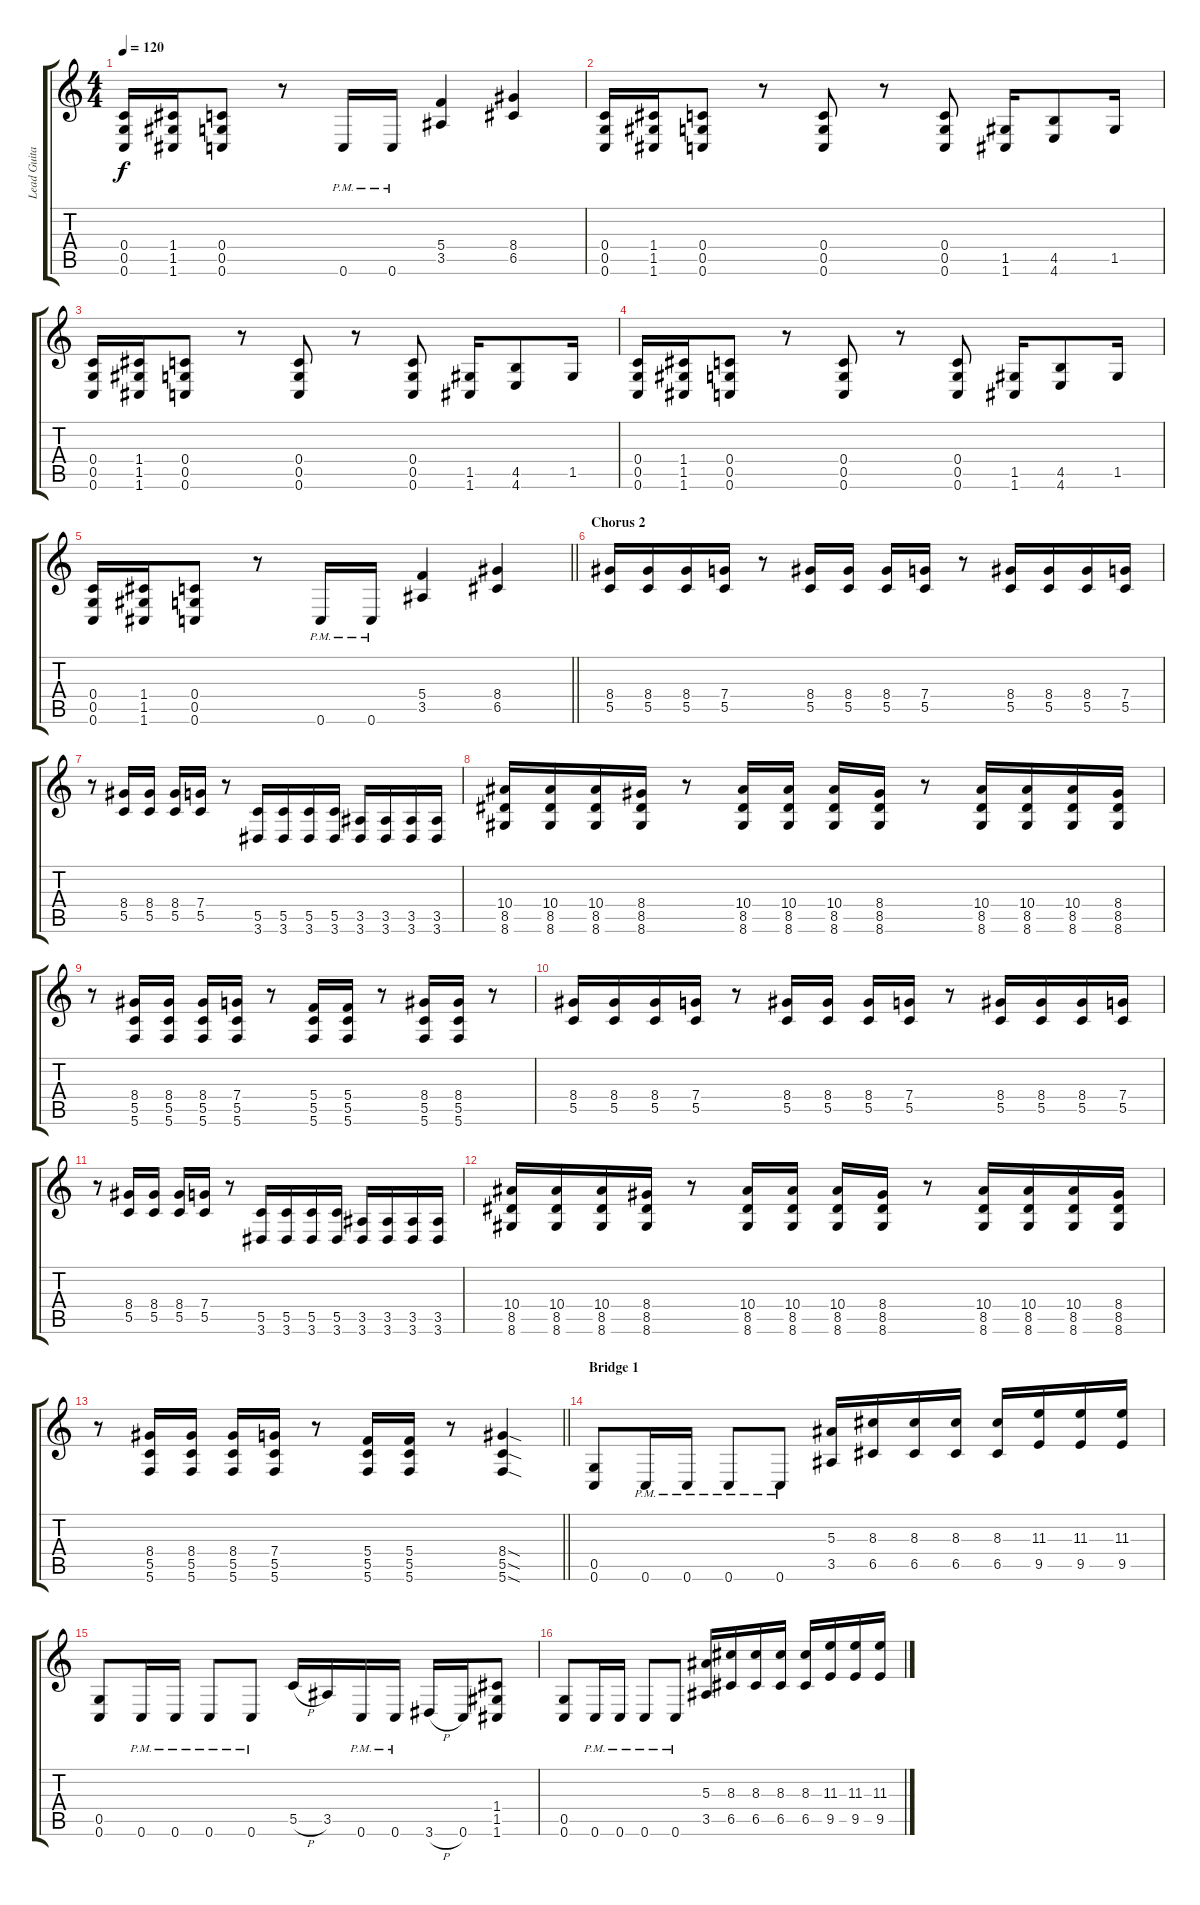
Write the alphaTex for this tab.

\track ("Lead Guitar" "Lead Guita") {instrument distortionguitar}
\staff {score tabs}
\tuning (D4 A3 F3 C3 G2 C2) {hide}
\ts (4 4)
\tempo 120
\clef g2
\ks c
(0.4 0.5 0.6).16{dy f} (1.4 1.5 1.6).16 (0.4 0.5 0.6).8 r.8 0.6{pm}.16 0.6{pm}.16 (5.4 3.5).4 (8.4 6.5).4 |
(0.4 0.5 0.6).16 (1.4 1.5 1.6).16 (0.4 0.5 0.6).8 r.8 (0.4 0.5 0.6).8 r.8 (0.4 0.5 0.6).8 (1.5 1.6).16 (4.5 4.6).8 1.5.16 |
(0.4 0.5 0.6).16 (1.4 1.5 1.6).16 (0.4 0.5 0.6).8 r.8 (0.4 0.5 0.6).8 r.8 (0.4 0.5 0.6).8 (1.5 1.6).16 (4.5 4.6).8 1.5.16 |
(0.4 0.5 0.6).16 (1.4 1.5 1.6).16 (0.4 0.5 0.6).8 r.8 (0.4 0.5 0.6).8 r.8 (0.4 0.5 0.6).8 (1.5 1.6).16 (4.5 4.6).8 1.5.16 |
\barLineRight lightlight
(0.4 0.5 0.6).16 (1.4 1.5 1.6).16 (0.4 0.5 0.6).8 r.8 0.6{pm}.16 0.6{pm}.16 (5.4 3.5).4 (8.4 6.5).4 |
\section ("" "Chorus 2")
(8.4 5.5).16 (8.4 5.5).16 (8.4 5.5).16 (7.4 5.5).16 r.8 (8.4 5.5).16 (8.4 5.5).16 (8.4 5.5).16 (7.4 5.5).16 r.8 (8.4 5.5).16 (8.4 5.5).16 (8.4 5.5).16 (7.4 5.5).16 |
r.8 (8.4 5.5).16 (8.4 5.5).16 (8.4 5.5).16 (7.4 5.5).16 r.8 (5.5 3.6).16 (5.5 3.6).16 (5.5 3.6).16 (5.5 3.6).16 (3.5 3.6).16 (3.5 3.6).16 (3.5 3.6).16 (3.5 3.6).16 |
(10.4 8.5 8.6).16 (10.4 8.5 8.6).16 (10.4 8.5 8.6).16 (8.4 8.5 8.6).16 r.8 (10.4 8.5 8.6).16 (10.4 8.5 8.6).16 (10.4 8.5 8.6).16 (8.4 8.5 8.6).16 r.8 (10.4 8.5 8.6).16 (10.4 8.5 8.6).16 (10.4 8.5 8.6).16 (8.4 8.5 8.6).16 |
r.8 (8.4 5.5 5.6).16 (8.4 5.5 5.6).16 (8.4 5.5 5.6).16 (7.4 5.5 5.6).16 r.8 (5.4 5.5 5.6).16 (5.4 5.5 5.6).16 r.8 (8.4 5.5 5.6).16 (8.4 5.5 5.6).16 r.8 |
(8.4 5.5).16 (8.4 5.5).16 (8.4 5.5).16 (7.4 5.5).16 r.8 (8.4 5.5).16 (8.4 5.5).16 (8.4 5.5).16 (7.4 5.5).16 r.8 (8.4 5.5).16 (8.4 5.5).16 (8.4 5.5).16 (7.4 5.5).16 |
r.8 (8.4 5.5).16 (8.4 5.5).16 (8.4 5.5).16 (7.4 5.5).16 r.8 (5.5 3.6).16 (5.5 3.6).16 (5.5 3.6).16 (5.5 3.6).16 (3.5 3.6).16 (3.5 3.6).16 (3.5 3.6).16 (3.5 3.6).16 |
(10.4 8.5 8.6).16 (10.4 8.5 8.6).16 (10.4 8.5 8.6).16 (8.4 8.5 8.6).16 r.8 (10.4 8.5 8.6).16 (10.4 8.5 8.6).16 (10.4 8.5 8.6).16 (8.4 8.5 8.6).16 r.8 (10.4 8.5 8.6).16 (10.4 8.5 8.6).16 (10.4 8.5 8.6).16 (8.4 8.5 8.6).16 |
\barLineRight lightlight
r.8 (8.4 5.5 5.6).16 (8.4 5.5 5.6).16 (8.4 5.5 5.6).16 (7.4 5.5 5.6).16 r.8 (5.4 5.5 5.6).16 (5.4 5.5 5.6).16 r.8 (8.4{sod} 5.5{sod} 5.6{sod}).4 |
\section ("" "Bridge 1")
(0.5 0.6).8 0.6{pm}.16 0.6{pm}.16 0.6{pm}.8 0.6{pm}.8 (5.3 3.5).16 (8.3 6.5).16 (8.3 6.5).16 (8.3 6.5).16 (8.3 6.5).16 (11.3 9.5).16 (11.3 9.5).16 (11.3 9.5).16 |
(0.5 0.6).8 0.6{pm}.16 0.6{pm}.16 0.6{pm}.8 0.6{pm}.8 5.5{h}.16 3.5.16 0.6{pm}.16 0.6{pm}.16 3.6{h}.16 0.6.16 (1.4 1.5 1.6).8 |
(0.5 0.6).8 0.6{pm}.16 0.6{pm}.16 0.6{pm}.8 0.6{pm}.8 (5.3 3.5).16 (8.3 6.5).16 (8.3 6.5).16 (8.3 6.5).16 (8.3 6.5).16 (11.3 9.5).16 (11.3 9.5).16 (11.3 9.5).16
